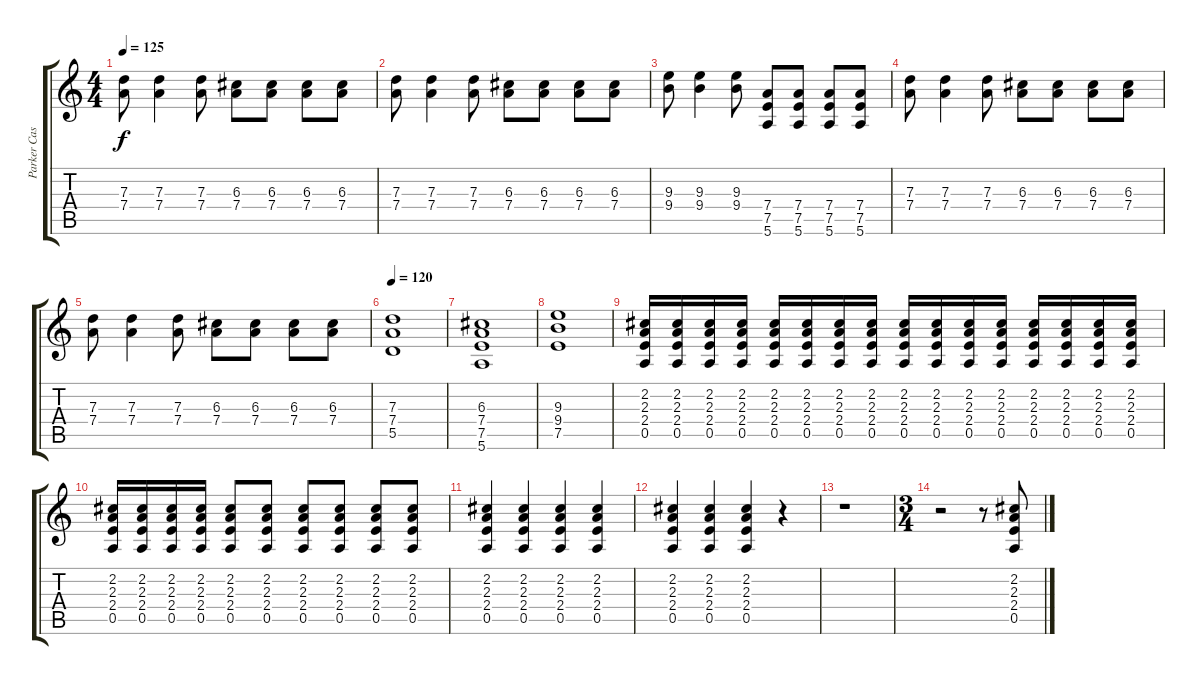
\track ("Parker Case" "Parker Cas") {instrument acousticguitarsteel}
\staff {score tabs}
\tuning (E4 B3 G3 D3 A2 E2) {hide}
\ts (4 4)
\tempo 125
\clef g2
\ks c
(7.3 7.4).8{dy f} (7.3 7.4).4 (7.3 7.4).8 (6.3 7.4).8 (6.3 7.4).8 (6.3 7.4).8 (6.3 7.4).8 |
(7.3 7.4).8 (7.3 7.4).4 (7.3 7.4).8 (6.3 7.4).8 (6.3 7.4).8 (6.3 7.4).8 (6.3 7.4).8 |
(9.3 9.4).8 (9.3 9.4).4 (9.3 9.4).8 (7.4 7.5 5.6).8 (7.4 7.5 5.6).8 (7.4 7.5 5.6).8 (7.4 7.5 5.6).8 |
(7.3 7.4).8 (7.3 7.4).4 (7.3 7.4).8 (6.3 7.4).8 (6.3 7.4).8 (6.3 7.4).8 (6.3 7.4).8 |
(7.3 7.4).8 (7.3 7.4).4 (7.3 7.4).8 (6.3 7.4).8 (6.3 7.4).8 (6.3 7.4).8 (6.3 7.4).8 |
\tempo 120
(7.3 7.4 5.5).1 |
(6.3 7.4 7.5 5.6).1 |
(9.3 9.4 7.5).1 |
(2.2 2.3 2.4 0.5).16 (2.2 2.3 2.4 0.5).16 (2.2 2.3 2.4 0.5).16 (2.2 2.3 2.4 0.5).16 (2.2 2.3 2.4 0.5).16 (2.2 2.3 2.4 0.5).16 (2.2 2.3 2.4 0.5).16 (2.2 2.3 2.4 0.5).16 (2.2 2.3 2.4 0.5).16 (2.2 2.3 2.4 0.5).16 (2.2 2.3 2.4 0.5).16 (2.2 2.3 2.4 0.5).16 (2.2 2.3 2.4 0.5).16 (2.2 2.3 2.4 0.5).16 (2.2 2.3 2.4 0.5).16 (2.2 2.3 2.4 0.5).16 |
(2.2 2.3 2.4 0.5).16 (2.2 2.3 2.4 0.5).16 (2.2 2.3 2.4 0.5).16 (2.2 2.3 2.4 0.5).16 (2.2 2.3 2.4 0.5).8 (2.2 2.3 2.4 0.5).8 (2.2 2.3 2.4 0.5).8 (2.2 2.3 2.4 0.5).8 (2.2 2.3 2.4 0.5).8 (2.2 2.3 2.4 0.5).8 |
(2.2 2.3 2.4 0.5).4 (2.2 2.3 2.4 0.5).4 (2.2 2.3 2.4 0.5).4 (2.2 2.3 2.4 0.5).4 |
(2.2 2.3 2.4 0.5).4 (2.2 2.3 2.4 0.5).4 (2.2 2.3 2.4 0.5).4 r.4 |
r.1 |
\ts (3 4)
r.2 r.8 (2.2 2.3 2.4 0.5).8
